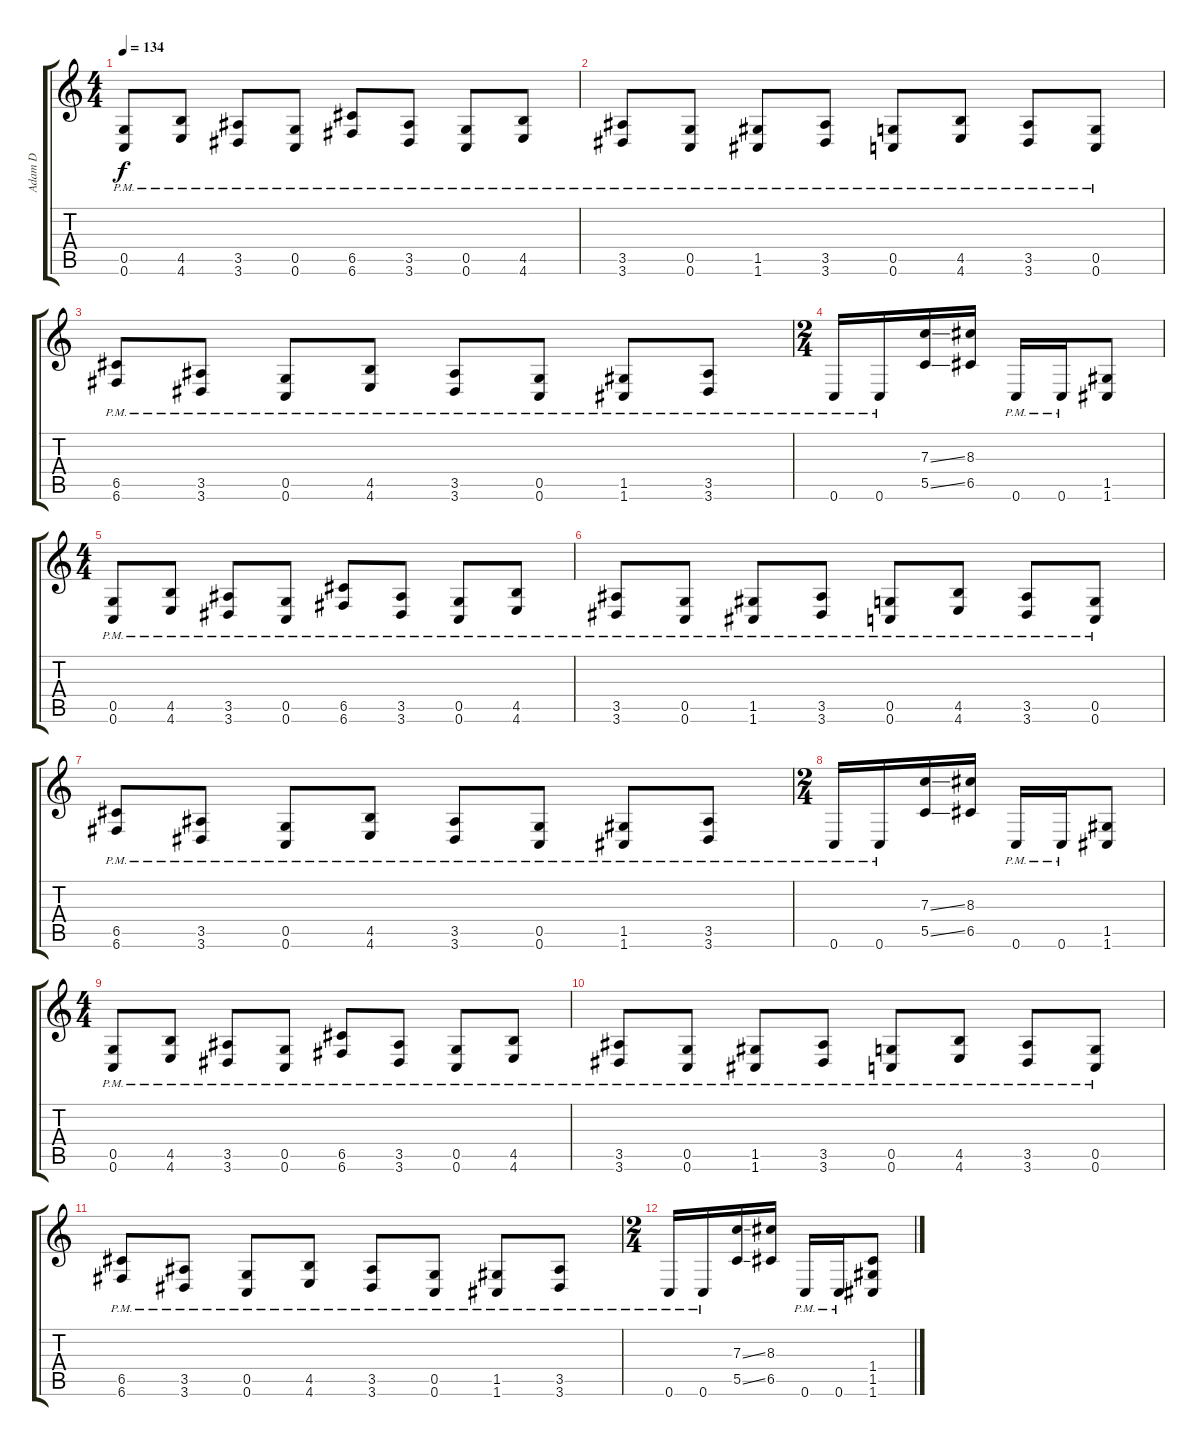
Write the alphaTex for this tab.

\track ("Adam D" "Adam D") {instrument distortionguitar}
\staff {score tabs}
\tuning (D4 A3 F3 C3 G2 C2) {hide}
\ts (4 4)
\tempo 134
\clef g2
\ks c
(0.5{pm} 0.6{pm}).8{dy f} (4.5{pm} 4.6{pm}).8 (3.5{pm} 3.6{pm}).8 (0.5{pm} 0.6{pm}).8 (6.5{pm} 6.6{pm}).8 (3.5{pm} 3.6{pm}).8 (0.5{pm} 0.6{pm}).8 (4.5{pm} 4.6{pm}).8 |
(3.5{pm} 3.6{pm}).8 (0.5{pm} 0.6{pm}).8 (1.5{pm} 1.6{pm}).8 (3.5{pm} 3.6{pm}).8 (0.5{pm} 0.6{pm}).8 (4.5{pm} 4.6{pm}).8 (3.5{pm} 3.6{pm}).8 (0.5{pm} 0.6{pm}).8 |
(6.5{pm} 6.6{pm}).8 (3.5{pm} 3.6{pm}).8 (0.5{pm} 0.6{pm}).8 (4.5{pm} 4.6{pm}).8 (3.5{pm} 3.6{pm}).8 (0.5{pm} 0.6{pm}).8 (1.5{pm} 1.6{pm}).8 (3.5{pm} 3.6{pm}).8 |
\ts (2 4)
0.6{pm}.16 0.6{pm}.16 (7.3{ss} 5.5{ss}).16 (8.3 6.5).16 0.6{pm}.16 0.6{pm}.16 (1.5 1.6).8 |
\ts (4 4)
(0.5{pm} 0.6{pm}).8 (4.5{pm} 4.6{pm}).8 (3.5{pm} 3.6{pm}).8 (0.5{pm} 0.6{pm}).8 (6.5{pm} 6.6{pm}).8 (3.5{pm} 3.6{pm}).8 (0.5{pm} 0.6{pm}).8 (4.5{pm} 4.6{pm}).8 |
(3.5{pm} 3.6{pm}).8 (0.5{pm} 0.6{pm}).8 (1.5{pm} 1.6{pm}).8 (3.5{pm} 3.6{pm}).8 (0.5{pm} 0.6{pm}).8 (4.5{pm} 4.6{pm}).8 (3.5{pm} 3.6{pm}).8 (0.5{pm} 0.6{pm}).8 |
(6.5{pm} 6.6{pm}).8 (3.5{pm} 3.6{pm}).8 (0.5{pm} 0.6{pm}).8 (4.5{pm} 4.6{pm}).8 (3.5{pm} 3.6{pm}).8 (0.5{pm} 0.6{pm}).8 (1.5{pm} 1.6{pm}).8 (3.5{pm} 3.6{pm}).8 |
\ts (2 4)
0.6{pm}.16 0.6{pm}.16 (7.3{ss} 5.5{ss}).16 (8.3 6.5).16 0.6{pm}.16 0.6{pm}.16 (1.5 1.6).8 |
\ts (4 4)
(0.5{pm} 0.6{pm}).8 (4.5{pm} 4.6{pm}).8 (3.5{pm} 3.6{pm}).8 (0.5{pm} 0.6{pm}).8 (6.5{pm} 6.6{pm}).8 (3.5{pm} 3.6{pm}).8 (0.5{pm} 0.6{pm}).8 (4.5{pm} 4.6{pm}).8 |
(3.5{pm} 3.6{pm}).8 (0.5{pm} 0.6{pm}).8 (1.5{pm} 1.6{pm}).8 (3.5{pm} 3.6{pm}).8 (0.5{pm} 0.6{pm}).8 (4.5{pm} 4.6{pm}).8 (3.5{pm} 3.6{pm}).8 (0.5{pm} 0.6{pm}).8 |
(6.5{pm} 6.6{pm}).8 (3.5{pm} 3.6{pm}).8 (0.5{pm} 0.6{pm}).8 (4.5{pm} 4.6{pm}).8 (3.5{pm} 3.6{pm}).8 (0.5{pm} 0.6{pm}).8 (1.5{pm} 1.6{pm}).8 (3.5{pm} 3.6{pm}).8 |
\ts (2 4)
0.6{pm}.16 0.6{pm}.16 (7.3{ss} 5.5{ss}).16 (8.3 6.5).16 0.6{pm}.16 0.6{pm}.16 (1.4 1.5 1.6).8
